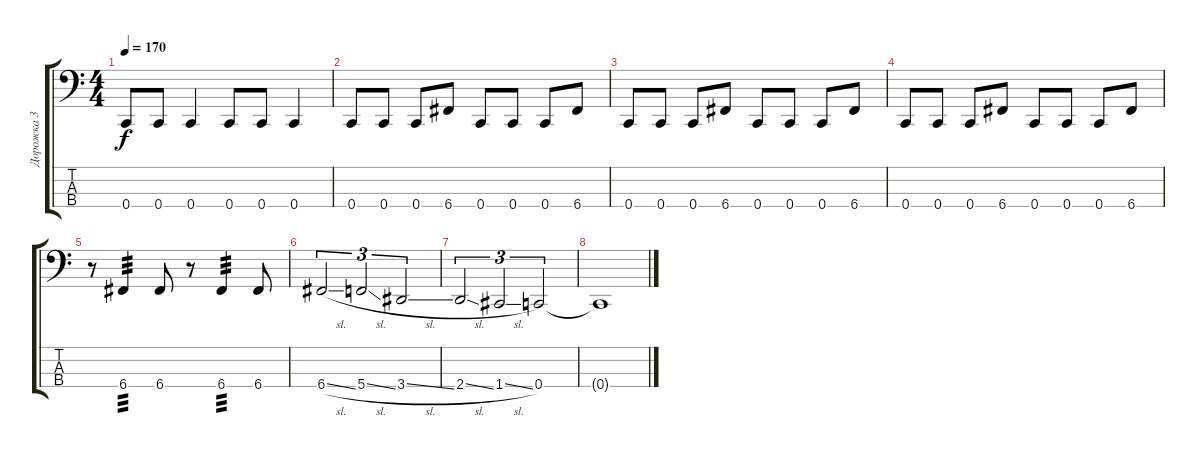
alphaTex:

\track ("Дорожка 3" "Дорожка 3") {instrument electricbassfinger}
\staff {score tabs}
\tuning (F2 C2 G1 C1) {hide}
\ts (4 4)
\tempo 170
\clef f4
\ks c
0.4.8{dy f} 0.4.8 0.4.4 0.4.8 0.4.8 0.4.4 |
0.4.8 0.4.8 0.4.8 6.4.8 0.4.8 0.4.8 0.4.8 6.4.8 |
0.4.8 0.4.8 0.4.8 6.4.8 0.4.8 0.4.8 0.4.8 6.4.8 |
0.4.8 0.4.8 0.4.8 6.4.8 0.4.8 0.4.8 0.4.8 6.4.8 |
r.8 6.4.4{tp 3} 6.4.8 r.8 6.4.4{tp 3} 6.4.8 |
6.4{sl}.2{tu (3 2)} 5.4{sl}.2{tu (3 2)} 3.4{sl}.2{tu (3 2)} |
2.4{sl}.2{tu (3 2)} 1.4{sl}.2{tu (3 2)} 0.4.2{tu (3 2)} |
0.4{t}.1
